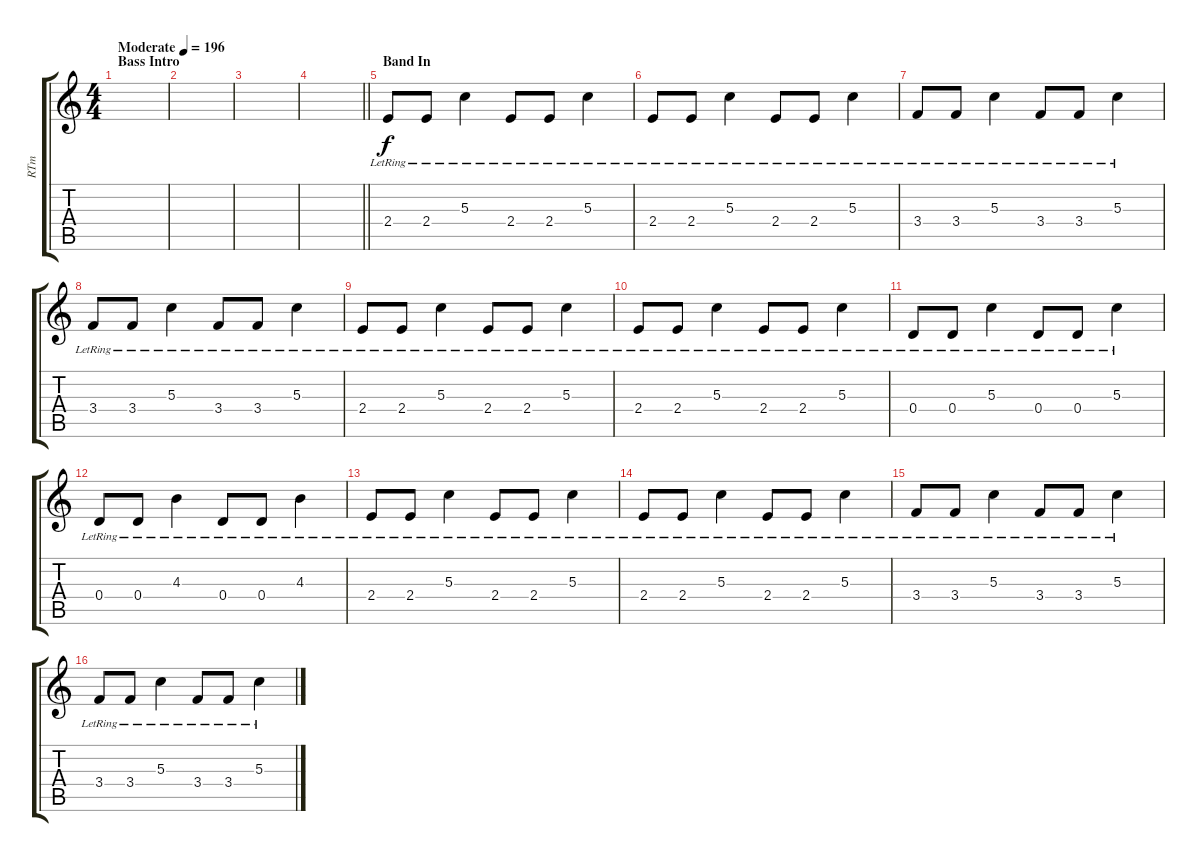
\track ("RTm" "RTm") {instrument distortionguitar}
\staff {score tabs}
\tuning (E4 B3 G3 D3 A2 E2) {hide}
\ts (4 4)
\section ("" "Bass Intro")
\tempo (196 "Moderate")
\clef g2
\ks c
|
|
|
\barLineRight lightlight
|
\section ("" "Band In")
2.4{lr}.8 2.4{lr}.8 5.3{lr}.4 2.4{lr}.8 2.4{lr}.8 5.3{lr}.4 |
2.4{lr}.8 2.4{lr}.8 5.3{lr}.4 2.4{lr}.8 2.4{lr}.8 5.3{lr}.4 |
3.4{lr}.8 3.4{lr}.8 5.3{lr}.4 3.4{lr}.8 3.4{lr}.8 5.3{lr}.4 |
3.4{lr}.8 3.4{lr}.8 5.3{lr}.4 3.4{lr}.8 3.4{lr}.8 5.3{lr}.4 |
2.4{lr}.8 2.4{lr}.8 5.3{lr}.4 2.4{lr}.8 2.4{lr}.8 5.3{lr}.4 |
2.4{lr}.8 2.4{lr}.8 5.3{lr}.4 2.4{lr}.8 2.4{lr}.8 5.3{lr}.4 |
0.4{lr}.8 0.4{lr}.8 5.3{lr}.4 0.4{lr}.8 0.4{lr}.8 5.3{lr}.4 |
0.4{lr}.8 0.4{lr}.8 4.3{lr}.4 0.4{lr}.8 0.4{lr}.8 4.3{lr}.4 |
2.4{lr}.8 2.4{lr}.8 5.3{lr}.4 2.4{lr}.8 2.4{lr}.8 5.3{lr}.4 |
2.4{lr}.8 2.4{lr}.8 5.3{lr}.4 2.4{lr}.8 2.4{lr}.8 5.3{lr}.4 |
3.4{lr}.8 3.4{lr}.8 5.3{lr}.4 3.4{lr}.8 3.4{lr}.8 5.3{lr}.4 |
3.4{lr}.8 3.4{lr}.8 5.3{lr}.4 3.4{lr}.8 3.4{lr}.8 5.3{lr}.4
